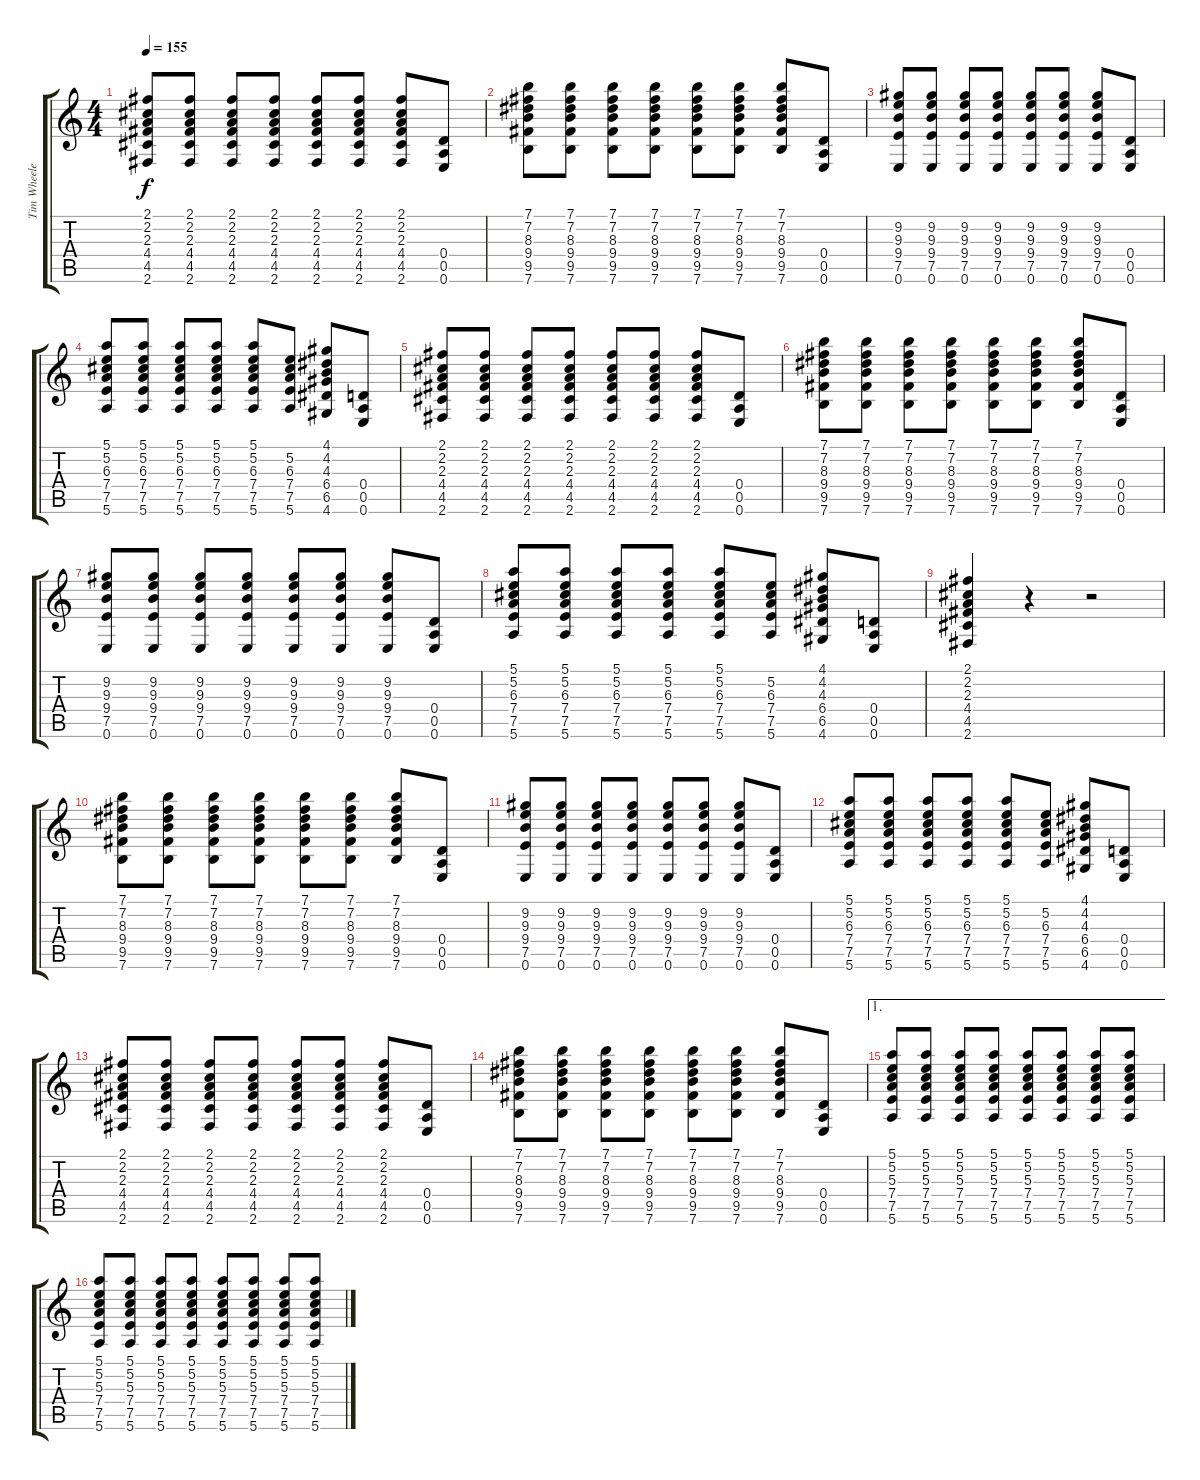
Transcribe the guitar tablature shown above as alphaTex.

\track ("Tim Wheeler" "Tim Wheele") {instrument distortionguitar}
\staff {score tabs}
\tuning (E4 B3 G3 D3 A2 E2) {hide}
\ts (4 4)
\tempo 155
\clef g2
\ks c
(2.1 2.2 2.3 4.4 4.5 2.6).8{dy f} (2.1 2.2 2.3 4.4 4.5 2.6).8 (2.1 2.2 2.3 4.4 4.5 2.6).8 (2.1 2.2 2.3 4.4 4.5 2.6).8 (2.1 2.2 2.3 4.4 4.5 2.6).8 (2.1 2.2 2.3 4.4 4.5 2.6).8 (2.1 2.2 2.3 4.4 4.5 2.6).8 (0.4 0.5 0.6).8 |
(7.1 7.2 8.3 9.4 9.5 7.6).8 (7.1 7.2 8.3 9.4 9.5 7.6).8 (7.1 7.2 8.3 9.4 9.5 7.6).8 (7.1 7.2 8.3 9.4 9.5 7.6).8 (7.1 7.2 8.3 9.4 9.5 7.6).8 (7.1 7.2 8.3 9.4 9.5 7.6).8 (7.1 7.2 8.3 9.4 9.5 7.6).8 (0.4 0.5 0.6).8 |
(9.2 9.3 9.4 7.5 0.6).8 (9.2 9.3 9.4 7.5 0.6).8 (9.2 9.3 9.4 7.5 0.6).8 (9.2 9.3 9.4 7.5 0.6).8 (9.2 9.3 9.4 7.5 0.6).8 (9.2 9.3 9.4 7.5 0.6).8 (9.2 9.3 9.4 7.5 0.6).8 (0.4 0.5 0.6).8 |
(5.1 5.2 6.3 7.4 7.5 5.6).8 (5.1 5.2 6.3 7.4 7.5 5.6).8 (5.1 5.2 6.3 7.4 7.5 5.6).8 (5.1 5.2 6.3 7.4 7.5 5.6).8 (5.1 5.2 6.3 7.4 7.5 5.6).8 (5.2 6.3 7.4 7.5 5.6).8 (4.1 4.2 4.3 6.4 6.5 4.6).8 (0.4 0.5 0.6).8 |
(2.1 2.2 2.3 4.4 4.5 2.6).8 (2.1 2.2 2.3 4.4 4.5 2.6).8 (2.1 2.2 2.3 4.4 4.5 2.6).8 (2.1 2.2 2.3 4.4 4.5 2.6).8 (2.1 2.2 2.3 4.4 4.5 2.6).8 (2.1 2.2 2.3 4.4 4.5 2.6).8 (2.1 2.2 2.3 4.4 4.5 2.6).8 (0.4 0.5 0.6).8 |
(7.1 7.2 8.3 9.4 9.5 7.6).8 (7.1 7.2 8.3 9.4 9.5 7.6).8 (7.1 7.2 8.3 9.4 9.5 7.6).8 (7.1 7.2 8.3 9.4 9.5 7.6).8 (7.1 7.2 8.3 9.4 9.5 7.6).8 (7.1 7.2 8.3 9.4 9.5 7.6).8 (7.1 7.2 8.3 9.4 9.5 7.6).8 (0.4 0.5 0.6).8 |
(9.2 9.3 9.4 7.5 0.6).8 (9.2 9.3 9.4 7.5 0.6).8 (9.2 9.3 9.4 7.5 0.6).8 (9.2 9.3 9.4 7.5 0.6).8 (9.2 9.3 9.4 7.5 0.6).8 (9.2 9.3 9.4 7.5 0.6).8 (9.2 9.3 9.4 7.5 0.6).8 (0.4 0.5 0.6).8 |
(5.1 5.2 6.3 7.4 7.5 5.6).8 (5.1 5.2 6.3 7.4 7.5 5.6).8 (5.1 5.2 6.3 7.4 7.5 5.6).8 (5.1 5.2 6.3 7.4 7.5 5.6).8 (5.1 5.2 6.3 7.4 7.5 5.6).8 (5.2 6.3 7.4 7.5 5.6).8 (4.1 4.2 4.3 6.4 6.5 4.6).8 (0.4 0.5 0.6).8 |
(2.1 2.2 2.3 4.4 4.5 2.6).4 r.4 r.2 |
(7.1 7.2 8.3 9.4 9.5 7.6).8 (7.1 7.2 8.3 9.4 9.5 7.6).8 (7.1 7.2 8.3 9.4 9.5 7.6).8 (7.1 7.2 8.3 9.4 9.5 7.6).8 (7.1 7.2 8.3 9.4 9.5 7.6).8 (7.1 7.2 8.3 9.4 9.5 7.6).8 (7.1 7.2 8.3 9.4 9.5 7.6).8 (0.4 0.5 0.6).8 |
(9.2 9.3 9.4 7.5 0.6).8 (9.2 9.3 9.4 7.5 0.6).8 (9.2 9.3 9.4 7.5 0.6).8 (9.2 9.3 9.4 7.5 0.6).8 (9.2 9.3 9.4 7.5 0.6).8 (9.2 9.3 9.4 7.5 0.6).8 (9.2 9.3 9.4 7.5 0.6).8 (0.4 0.5 0.6).8 |
(5.1 5.2 6.3 7.4 7.5 5.6).8 (5.1 5.2 6.3 7.4 7.5 5.6).8 (5.1 5.2 6.3 7.4 7.5 5.6).8 (5.1 5.2 6.3 7.4 7.5 5.6).8 (5.1 5.2 6.3 7.4 7.5 5.6).8 (5.2 6.3 7.4 7.5 5.6).8 (4.1 4.2 4.3 6.4 6.5 4.6).8 (0.4 0.5 0.6).8 |
(2.1 2.2 2.3 4.4 4.5 2.6).8 (2.1 2.2 2.3 4.4 4.5 2.6).8 (2.1 2.2 2.3 4.4 4.5 2.6).8 (2.1 2.2 2.3 4.4 4.5 2.6).8 (2.1 2.2 2.3 4.4 4.5 2.6).8 (2.1 2.2 2.3 4.4 4.5 2.6).8 (2.1 2.2 2.3 4.4 4.5 2.6).8 (0.4 0.5 0.6).8 |
(7.1 7.2 8.3 9.4 9.5 7.6).8 (7.1 7.2 8.3 9.4 9.5 7.6).8 (7.1 7.2 8.3 9.4 9.5 7.6).8 (7.1 7.2 8.3 9.4 9.5 7.6).8 (7.1 7.2 8.3 9.4 9.5 7.6).8 (7.1 7.2 8.3 9.4 9.5 7.6).8 (7.1 7.2 8.3 9.4 9.5 7.6).8 (0.4 0.5 0.6).8 |
\ae 1
(5.1 5.2 5.3 7.4 7.5 5.6).8{volume 16} (5.1 5.2 5.3 7.4 7.5 5.6).8 (5.1 5.2 5.3 7.4 7.5 5.6).8 (5.1 5.2 5.3 7.4 7.5 5.6).8 (5.1 5.2 5.3 7.4 7.5 5.6).8 (5.1 5.2 5.3 7.4 7.5 5.6).8 (5.1 5.2 5.3 7.4 7.5 5.6).8 (5.1 5.2 5.3 7.4 7.5 5.6).8 |
(5.1 5.2 5.3 7.4 7.5 5.6).8 (5.1 5.2 5.3 7.4 7.5 5.6).8 (5.1 5.2 5.3 7.4 7.5 5.6).8 (5.1 5.2 5.3 7.4 7.5 5.6).8 (5.1 5.2 5.3 7.4 7.5 5.6).8 (5.1 5.2 5.3 7.4 7.5 5.6).8 (5.1 5.2 5.3 7.4 7.5 5.6).8 (5.1 5.2 5.3 7.4 7.5 5.6).8
